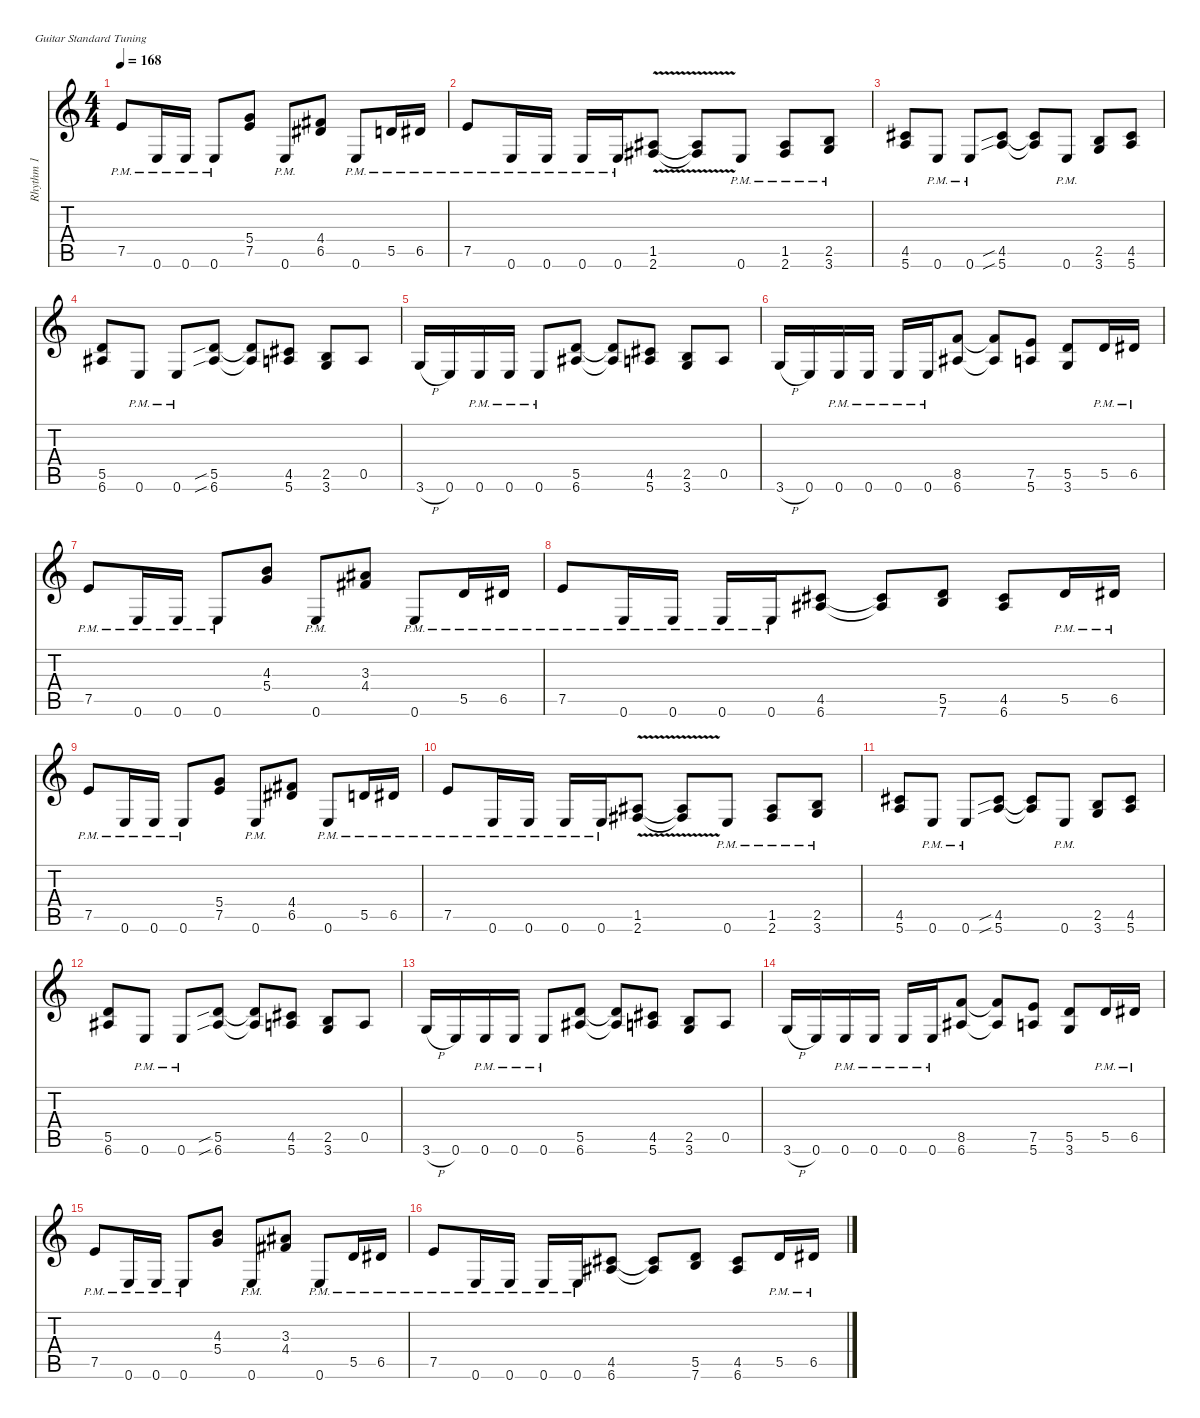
\defaultSystemsLayout 4
\hideDynamics
\bracketExtendMode nobrackets
\firstSystemTrackNameMode fullname
\otherSystemsTrackNameOrientation horizontal
\track ("Rhythm 1" "dist.guit.") {defaultSystemsLayout 4 instrument distortionguitar}
\staff {score tabs}
\tuning (E4 B3 G3 D3 A2 E2)
\ts (4 4)
\tempo 168
\clef g2
\ks c
7.5{pm}.8{dy f beam Up} 0.6{pm}.16{beam Up} 0.6{pm}.16{beam Up} 0.6{pm}.8{beam Up} (5.4 7.5).8{beam Up} 0.6{pm}.8{beam Up} (4.4{acc #} 6.5{acc #}).8{beam Up} 0.6{pm}.8{beam Up} 5.5{pm}.16{beam Up} 6.5{pm acc #}.16{beam Up} |
7.5{pm}.8{beam Up} 0.6{pm}.16{beam Up} 0.6{pm}.16{beam Up} 0.6{pm}.16{beam Up} 0.6{pm}.16{beam Up} (1.5{v acc #} 2.6{v acc #}).8{beam Up} (1.5{v t acc #} 2.6{v t acc #}).8{beam Up} 0.6{pm}.8{beam Up} (1.5{pm acc #} 2.6{pm acc #}).8{beam Up} (2.5{pm} 3.6{pm}).8{beam Up} |
(4.5{acc #} 5.6).8{beam Up} 0.6{pm}.8{beam Up} 0.6{pm}.8{beam Up} (4.5{sib acc #} 5.6{sib}).8{beam Up} (4.5{t acc #} 5.6{t}).8{beam Up} 0.6{pm}.8{beam Up} (2.5 3.6).8{beam Up} (4.5{acc #} 5.6).8{beam Up} |
(5.5 6.6{acc #}).8{beam Up} 0.6{pm}.8{beam Up} 0.6{pm}.8{beam Up} (5.5{sib} 6.6{sib acc #}).8{beam Up} (5.5{t} 6.6{t acc #}).8{beam Up} (4.5{acc #} 5.6).8{beam Up} (2.5 3.6).8{beam Up} 0.5.8{beam Up} |
3.6{h}.16{beam Up} 0.6.16{beam Up} 0.6{pm}.16{beam Up} 0.6{pm}.16{beam Up} 0.6{pm}.8{beam Up} (5.5 6.6{acc #}).8{beam Up} (5.5{t} 6.6{t acc #}).8{beam Up} (4.5{acc #} 5.6).8{beam Up} (2.5 3.6).8{beam Up} 0.5.8{beam Up} |
3.6{h}.16{beam Up} 0.6.16{beam Up} 0.6{pm}.16{beam Up} 0.6{pm}.16{beam Up} 0.6{pm}.16{beam Up} 0.6{pm}.16{beam Up} (8.5 6.6{acc #}).8{beam Up} (8.5{t} 6.6{t acc #}).8{beam Up} (7.5 5.6).8{beam Up} (5.5 3.6).8{beam Up} 5.5{pm}.16{beam Up} 6.5{pm acc #}.16{beam Up} |
7.5{pm}.8{beam Up} 0.6{pm}.16{beam Up} 0.6{pm}.16{beam Up} 0.6{pm}.8{beam Up} (4.3 5.4).8{beam Up} 0.6{pm}.8{beam Up} (3.3{acc #} 4.4{acc #}).8{beam Up} 0.6{pm}.8{beam Up} 5.5{pm}.16{beam Up} 6.5{pm acc #}.16{beam Up} |
7.5{pm}.8{beam Up} 0.6{pm}.16{beam Up} 0.6{pm}.16{beam Up} 0.6{pm}.16{beam Up} 0.6{pm}.16{beam Up} (4.5{acc #} 6.6{acc #}).8{beam Up} (4.5{t acc #} 6.6{t acc #}).8{beam Up} (5.5 7.6).8{beam Up} (4.5{acc #} 6.6{acc #}).8{beam Up} 5.5{pm}.16{beam Up} 6.5{pm acc #}.16{beam Up} |
7.5{pm}.8{beam Up} 0.6{pm}.16{beam Up} 0.6{pm}.16{beam Up} 0.6{pm}.8{beam Up} (5.4 7.5).8{beam Up} 0.6{pm}.8{beam Up} (4.4{acc #} 6.5{acc #}).8{beam Up} 0.6{pm}.8{beam Up} 5.5{pm}.16{beam Up} 6.5{pm acc #}.16{beam Up} |
7.5{pm}.8{beam Up} 0.6{pm}.16{beam Up} 0.6{pm}.16{beam Up} 0.6{pm}.16{beam Up} 0.6{pm}.16{beam Up} (1.5{v acc #} 2.6{v acc #}).8{beam Up} (1.5{v t acc #} 2.6{v t acc #}).8{beam Up} 0.6{pm}.8{beam Up} (1.5{pm acc #} 2.6{pm acc #}).8{beam Up} (2.5{pm} 3.6{pm}).8{beam Up} |
(4.5{acc #} 5.6).8{beam Up} 0.6{pm}.8{beam Up} 0.6{pm}.8{beam Up} (4.5{sib acc #} 5.6{sib}).8{beam Up} (4.5{t acc #} 5.6{t}).8{beam Up} 0.6{pm}.8{beam Up} (2.5 3.6).8{beam Up} (4.5{acc #} 5.6).8{beam Up} |
(5.5 6.6{acc #}).8{beam Up} 0.6{pm}.8{beam Up} 0.6{pm}.8{beam Up} (5.5{sib} 6.6{sib acc #}).8{beam Up} (5.5{t} 6.6{t acc #}).8{beam Up} (4.5{acc #} 5.6).8{beam Up} (2.5 3.6).8{beam Up} 0.5.8{beam Up} |
3.6{h}.16{beam Up} 0.6.16{beam Up} 0.6{pm}.16{beam Up} 0.6{pm}.16{beam Up} 0.6{pm}.8{beam Up} (5.5 6.6{acc #}).8{beam Up} (5.5{t} 6.6{t acc #}).8{beam Up} (4.5{acc #} 5.6).8{beam Up} (2.5 3.6).8{beam Up} 0.5.8{beam Up} |
3.6{h}.16{beam Up} 0.6.16{beam Up} 0.6{pm}.16{beam Up} 0.6{pm}.16{beam Up} 0.6{pm}.16{beam Up} 0.6{pm}.16{beam Up} (8.5 6.6{acc #}).8{beam Up} (8.5{t} 6.6{t acc #}).8{beam Up} (7.5 5.6).8{beam Up} (5.5 3.6).8{beam Up} 5.5{pm}.16{beam Up} 6.5{pm acc #}.16{beam Up} |
7.5{pm}.8{beam Up} 0.6{pm}.16{beam Up} 0.6{pm}.16{beam Up} 0.6{pm}.8{beam Up} (4.3 5.4).8{beam Up} 0.6{pm}.8{beam Up} (3.3{acc #} 4.4{acc #}).8{beam Up} 0.6{pm}.8{beam Up} 5.5{pm}.16{beam Up} 6.5{pm acc #}.16{beam Up} |
7.5{pm}.8{beam Up} 0.6{pm}.16{beam Up} 0.6{pm}.16{beam Up} 0.6{pm}.16{beam Up} 0.6{pm}.16{beam Up} (4.5{acc #} 6.6{acc #}).8{beam Up} (4.5{t acc #} 6.6{t acc #}).8{beam Up} (5.5 7.6).8{beam Up} (4.5{acc #} 6.6{acc #}).8{beam Up} 5.5{pm}.16{beam Up} 6.5{pm acc #}.16{beam Up}
